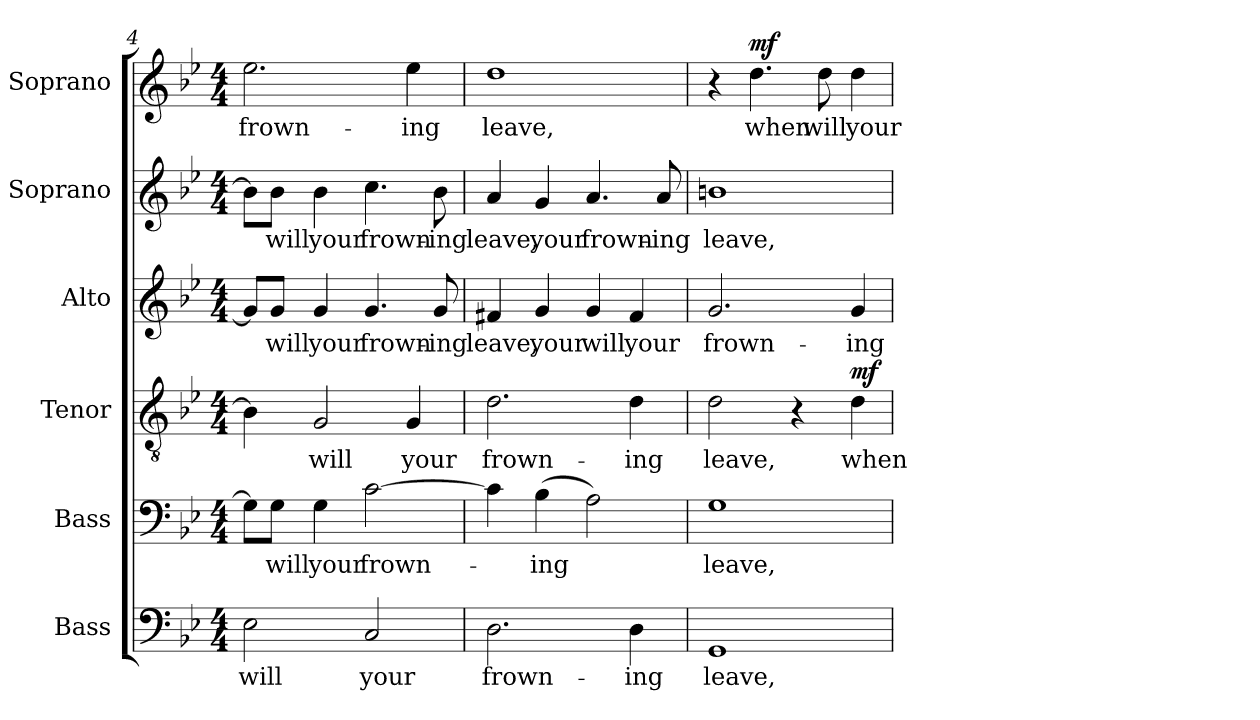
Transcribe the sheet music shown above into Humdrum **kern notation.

**kern	**text	**kern	**text	**kern	**text	**dynam	**kern	**text	**kern	**text	**kern	**text	**dynam
*part6	*part6	*part5	*part5	*part4	*part4	*part4	*part3	*part3	*part2	*part2	*part1	*part1	*part1
*staff6	*staff6	*staff5	*staff5	*staff4	*staff4	*staff4	*staff3	*staff3	*staff2	*staff2	*staff1	*staff1	*staff1
*I"Bass	*	*I"Bass	*	*I"Tenor	*	*	*I"Alto	*	*I"Soprano	*	*I"Soprano	*	*
*I'B.	*	*I'B.	*	*I'T.	*	*	*I'A.	*	*I'S.	*	*I'S.	*	*
*clefF4	*	*clefF4	*	*clefGv2	*	*	*clefG2	*	*clefG2	*	*clefG2	*	*
*	*	*	*	*ITrd7c12	*	*	*	*	*	*	*	*	*
*k[b-e-]	*	*k[b-e-]	*	*k[b-e-]	*	*	*k[b-e-]	*	*k[b-e-]	*	*k[b-e-]	*	*
*B-:	*	*B-:	*	*B-:	*	*	*B-:	*	*B-:	*	*B-:	*	*
*M4/4	*	*M4/4	*	*M4/4	*	*	*M4/4	*	*M4/4	*	*M4/4	*	*
=4	=4	=4	=4	=4	=4	=4	=4	=4	=4	=4	=4	=4	=4
!	!LO:LY:b:color=#000000	!	!	!	!	!	!	!	!	!	!	!	!
!	!	!	!	!	!	!	!	!	!	!	!	!LO:LY:b:color=#000000	!
2E-i\	will	8Gi\L]	.	4BB-i\]	.	.	8gi/L]	.	8b-i\L]	.	2.ee-i\	frown-	.
!	!	!	!LO:LY:b:color=#000000	!	!	!	!	!	!	!	!	!	!
!	!	!	!	!	!	!	!	!LO:LY:b:color=#000000	!	!	!	!	!
!	!	!	!	!	!	!	!	!	!	!LO:LY:b:color=#000000	!	!	!
.	.	8Gi\J	will	.	.	.	8gi/J	will	8b-i\J	will	.	.	.
!	!	!	!LO:LY:b:color=#000000	!	!	!	!	!	!	!	!	!	!
!	!	!	!	!	!LO:LY:b:color=#000000	!	!	!	!	!	!	!	!
!	!	!	!	!	!	!	!	!LO:LY:b:color=#000000	!	!	!	!	!
!	!	!	!	!	!	!	!	!	!	!LO:LY:b:color=#000000	!	!	!
.	.	4Gi\	your	2GGi/	will	.	4gi/	your	4b-i\	your	.	.	.
!	!LO:LY:b:color=#000000	!	!	!	!	!	!	!	!	!	!	!	!
!	!	!	!LO:LY:b:color=#000000	!	!	!	!	!	!	!	!	!	!
!	!	!	!	!	!	!	!	!LO:LY:b:color=#000000	!	!	!	!	!
!	!	!	!	!	!	!	!	!	!	!LO:LY:b:color=#000000	!	!	!
2Ci/	your	[2ci\	frown-	.	.	.	4.gi/	frown-	4.cci\	frown-	.	.	.
!	!	!	!	!	!LO:LY:b:color=#000000	!	!	!	!	!	!	!	!
!	!	!	!	!	!	!	!	!	!	!	!	!LO:LY:b:color=#000000	!
.	.	.	.	4GGi/	your	.	.	.	.	.	4ee-i\	-ing	.
!	!	!	!	!	!	!	!	!LO:LY:b:color=#000000	!	!	!	!	!
!	!	!	!	!	!	!	!	!	!	!LO:LY:b:color=#000000	!	!	!
.	.	.	.	.	.	.	8gi/	-ing	8b-i\	-ing	.	.	.
=5	=5	=5	=5	=5	=5	=5	=5	=5	=5	=5	=5	=5	=5
!	!LO:LY:b:color=#000000	!	!	!	!	!	!	!	!	!	!	!	!
!	!	!	!	!	!LO:LY:b:color=#000000	!	!	!	!	!	!	!	!
!	!	!	!	!	!	!	!	!LO:LY:b:color=#000000	!	!	!	!	!
!	!	!	!	!	!	!	!	!	!	!LO:LY:b:color=#000000	!	!	!
!	!	!	!	!	!	!	!	!	!	!	!	!LO:LY:b:color=#000000	!
2.Di\	frown-	4ci\]	.	2.Di\	frown-	.	4f#Xi/	leave,	4ai/	leave,	1ddi	leave,	.
!	!	!	!LO:LY:b:color=#000000	!	!	!	!	!	!	!	!	!	!
!	!	!	!	!	!	!	!	!LO:LY:b:color=#000000	!	!	!	!	!
!	!	!	!	!	!	!	!	!	!	!LO:LY:b:color=#000000	!	!	!
.	.	(4B-i\	-ing	.	.	.	4gi/	your	4gi/	your	.	.	.
!	!	!	!	!	!	!	!	!LO:LY:b:color=#000000	!	!	!	!	!
!	!	!	!	!	!	!	!	!	!	!LO:LY:b:color=#000000	!	!	!
.	.	2Ai\)	.	.	.	.	4gi/	will	4.ai/	frown-	.	.	.
!	!LO:LY:b:color=#000000	!	!	!	!	!	!	!	!	!	!	!	!
!	!	!	!	!	!LO:LY:b:color=#000000	!	!	!	!	!	!	!	!
!	!	!	!	!	!	!	!	!LO:LY:b:color=#000000	!	!	!	!	!
4Di\	-ing	.	.	4Di\	-ing	.	4f#i/	your	.	.	.	.	.
!	!	!	!	!	!	!	!	!	!	!LO:LY:b:color=#000000	!	!	!
.	.	.	.	.	.	.	.	.	8ai/	-ing	.	.	.
=6	=6	=6	=6	=6	=6	=6	=6	=6	=6	=6	=6	=6	=6
!	!LO:LY:b:color=#000000	!	!	!	!	!	!	!	!	!	!	!	!
!	!	!	!LO:LY:b:color=#000000	!	!	!	!	!	!	!	!	!	!
!	!	!	!	!	!LO:LY:b:color=#000000	!	!	!	!	!	!	!	!
!	!	!	!	!	!	!	!	!LO:LY:b:color=#000000	!	!	!	!	!
!	!	!	!	!	!	!	!	!	!	!LO:LY:b:color=#000000	!	!	!
1GGi	leave,	1Gi	leave,	2Di\	leave,	.	2.gi/	frown-	1bni	leave,	4r	.	.
!	!	!	!	!	!	!	!	!	!	!	!	!LO:LY:b:color=#000000	!
.	.	.	.	.	.	.	.	.	.	.	4.ddi\	when	mf
.	.	.	.	4r	.	.	.	.	.	.	.	.	.
!	!	!	!	!	!	!	!	!	!	!	!	!LO:LY:b:color=#000000	!
.	.	.	.	.	.	.	.	.	.	.	8ddi\	will	.
!	!	!	!	!	!LO:LY:b:color=#000000	!	!	!	!	!	!	!	!
!	!	!	!	!	!	!	!	!LO:LY:b:color=#000000	!	!	!	!	!
!	!	!	!	!	!	!	!	!	!	!	!	!LO:LY:b:color=#000000	!
.	.	.	.	4Di\	when	mf	4gi/	-ing	.	.	4ddi\	your	.
=	=	=	=	=	=	=	=	=	=	=	=	=	=
*-	*-	*-	*-	*-	*-	*-	*-	*-	*-	*-	*-	*-	*-
